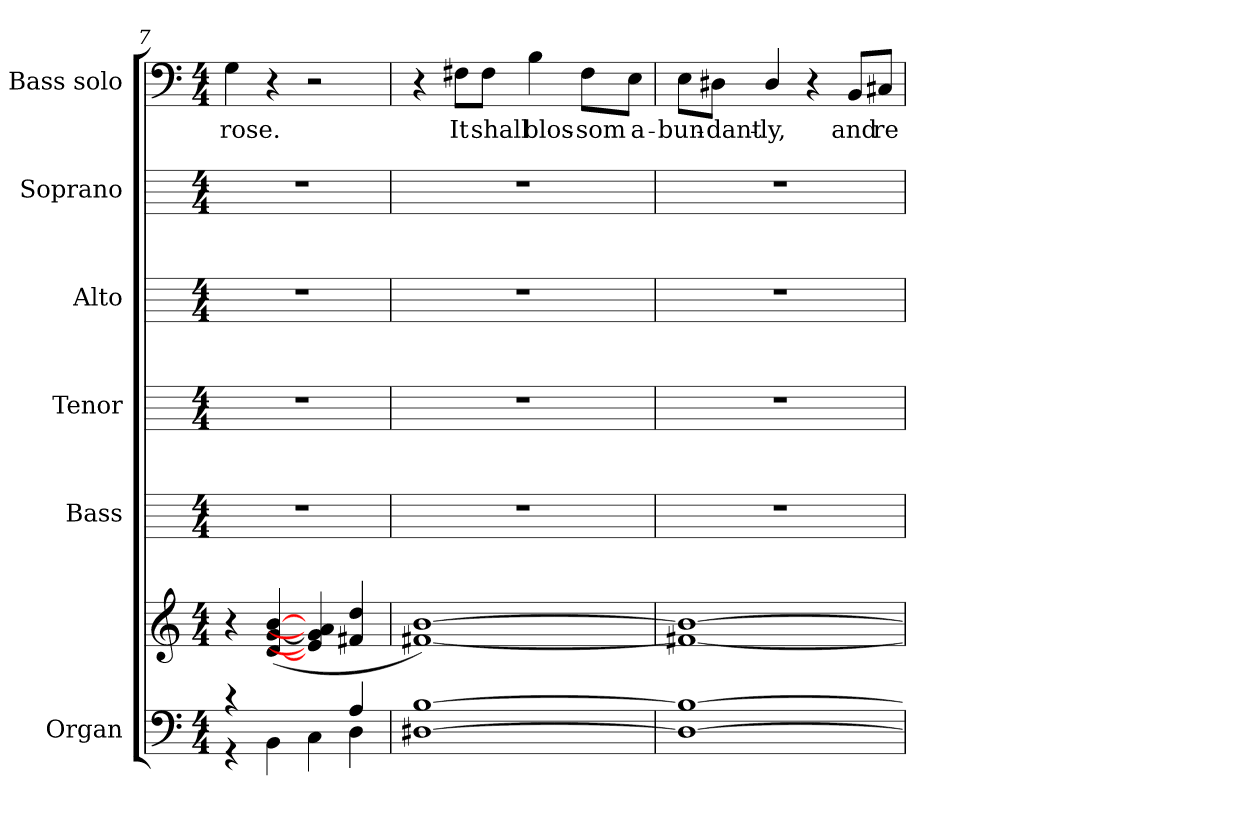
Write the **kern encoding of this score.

**kern	**kern	**kern	**kern	**kern	**kern	**kern	**text
*part6	*part6	*part5	*part4	*part3	*part2	*part1	*part1
*staff7	*staff6	*staff5	*staff4	*staff3	*staff2	*staff1	*staff1
*I"Organ	*	*I"Bass	*I"Tenor	*I"Alto	*I"Soprano	*I"Bass solo	*
*	*	*I'B	*I'T	*I'A	*I'S	*I'B	*
*clefF4	*clefG2	*	*	*	*	*clefF4	*
*k[]	*k[]	*	*	*	*	*k[]	*
*C:	*C:	*	*	*	*	*C:	*
*M4/4	*M4/4	*M4/4	*M4/4	*M4/4	*M4/4	*M4/4	*
=7	=7	=7	=7	=7	=7	=7	=7
*^	*	*	*	*	*	*	*
!	!	!	!	!	!	!	!	!LO:LY:b
4r	4r	4r	1r	1r	1r	1r	4G	rose.
4ryy	4BB\	(<[4d [4g [4b	.	.	.	.	4r	.
4ryy	4C\	4e] 4g] 4a]	.	.	.	.	2r	.
4A/	4D\	4f#X 4dd	.	.	.	.	.	.
=8	=8	=8	=8	=8	=8	=8	=8	=8
[1D#X/ [1B/	1ryy	[1f#X [1b)	1r	1r	1r	1r	4r	.
!	!	!	!	!	!	!	!	!LO:LY:b
.	.	.	.	.	.	.	8F#X\L	It
!	!	!	!	!	!	!	!	!LO:LY:b
.	.	.	.	.	.	.	8F#\J	shall
!	!	!	!	!	!	!	!	!LO:LY:b
.	.	.	.	.	.	.	4B	blos-
!	!	!	!	!	!	!	!	!LO:LY:b
.	.	.	.	.	.	.	8F#\L	-som
!	!	!	!	!	!	!	!	!LO:LY:b
.	.	.	.	.	.	.	8E\J	a-
=9	=9	=9	=9	=9	=9	=9	=9	=9
!	!	!	!	!	!	!	!	!LO:LY:b
1D#/_ 1B/_	1ryy	1f#X_ 1b_	1r	1r	1r	1r	8E\L	-bun-
!	!	!	!	!	!	!	!	!LO:LY:b
.	.	.	.	.	.	.	8D#X\J	-dant-
!	!	!	!	!	!	!	!	!LO:LY:b
.	.	.	.	.	.	.	4D#/	-ly,
.	.	.	.	.	.	.	4r	.
!	!	!	!	!	!	!	!	!LO:LY:b
.	.	.	.	.	.	.	8BB/L	and
!	!	!	!	!	!	!	!	!LO:LY:b
.	.	.	.	.	.	.	8C#X/J	re-
*v	*v	*	*	*	*	*	*	*
=	=	=	=	=	=	=	=
*-	*-	*-	*-	*-	*-	*-	*-
